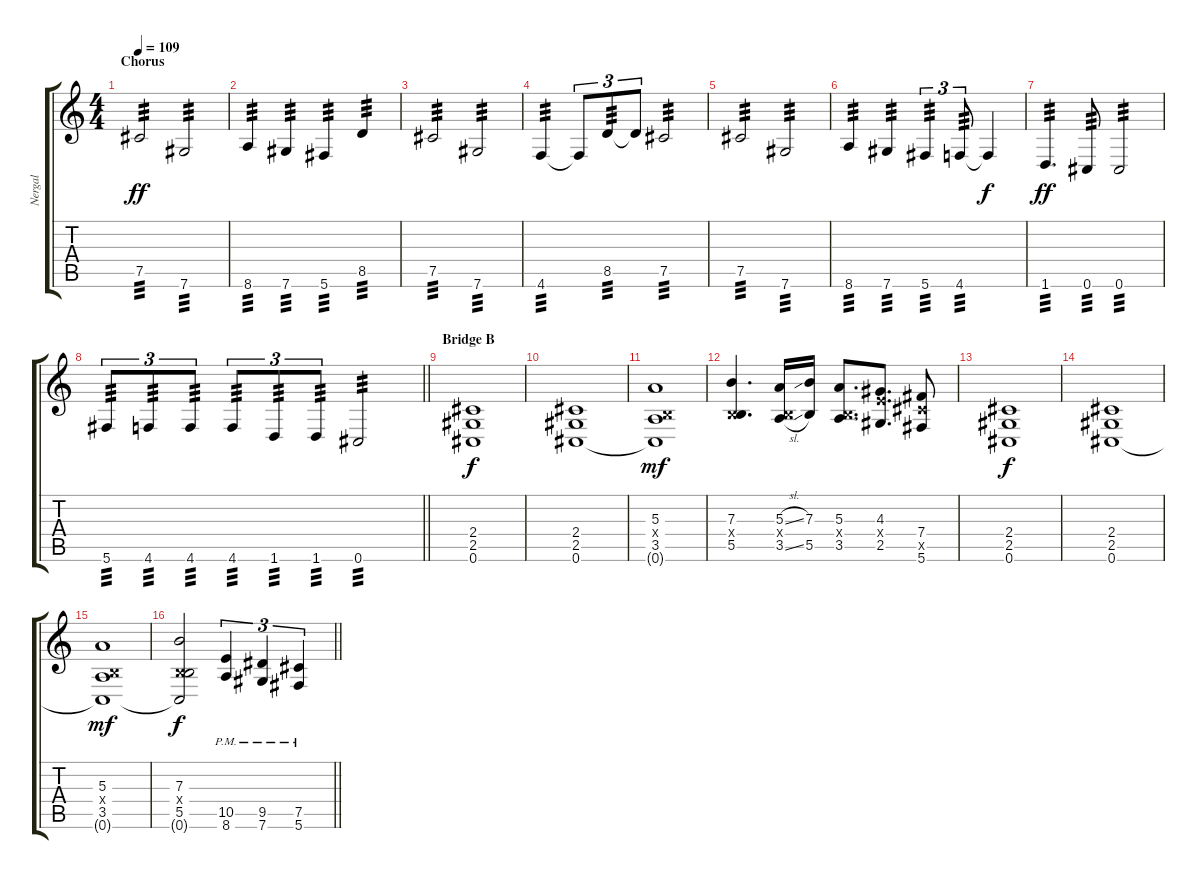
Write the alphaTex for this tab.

\track ("Nergal " "Nergal ") {instrument distortionguitar}
\staff {score tabs}
\tuning (Db4 Ab3 E3 B2 Gb2 Db2) {hide}
\ts (4 4)
\section ("" "Chorus")
\tempo 109
\clef g2
\ks c
7.5.2{tp 3 dy ff} 7.6.2{tp 3} |
8.6.4{tp 3} 7.6.4{tp 3} 5.6.4{tp 3} 8.5.4{tp 3} |
7.5.2{tp 3} 7.6.2{tp 3} |
4.6.4{tp 3} 4.6{t}.8{tu (3 2)} 8.5.8{tu (3 2) tp 3} 8.5{t}.8{tu (3 2)} 7.5.2{tp 3} |
7.5.2{tp 3} 7.6.2{tp 3} |
8.6.4{tp 3} 7.6.4{tp 3} 5.6.4{tu (3 2) tp 3} 4.6.8{tu (3 2) tp 3} 4.6{t}.4{dy f} |
1.6.4{d tp 3 dy ff} 0.6.8{tp 3} 0.6.2{tp 3} |
\barLineRight lightlight
5.6.8{tu (3 2) tp 3} 4.6.8{tu (3 2) tp 3} 4.6.8{tu (3 2) tp 3} 4.6.8{tu (3 2) tp 3} 1.6.8{tu (3 2) tp 3} 1.6.8{tu (3 2) tp 3} 0.6.2{tp 3} |
\section ("" "Bridge B")
(2.4 2.5 0.6).1{dy f} |
(2.4 2.5 0.6).1 |
(5.3 0.4{x} 3.5 0.6{t}).1{dy mf} |
(7.3 0.4{x} 5.5).4{d} (5.3{sl} 0.4{x} 3.5{sl}).16 (7.3 5.5).16 (5.3 0.4{x} 3.5).8{d} (4.3 5.4{x} 2.5).8{d} (7.4 7.5{x} 5.6).8 |
(2.4 2.5 0.6).1{dy f} |
(2.4 2.5 0.6).1 |
(5.3 0.4{x} 3.5 0.6{t}).1{dy mf} |
\barLineRight lightlight
(7.3 0.4{x} 5.5 0.6{t}).2{dy f} (10.5{pm} 8.6{pm}).4{tu (3 2)} (9.5{pm} 7.6{pm}).4{tu (3 2)} (7.5{pm} 5.6{pm}).4{tu (3 2)}
